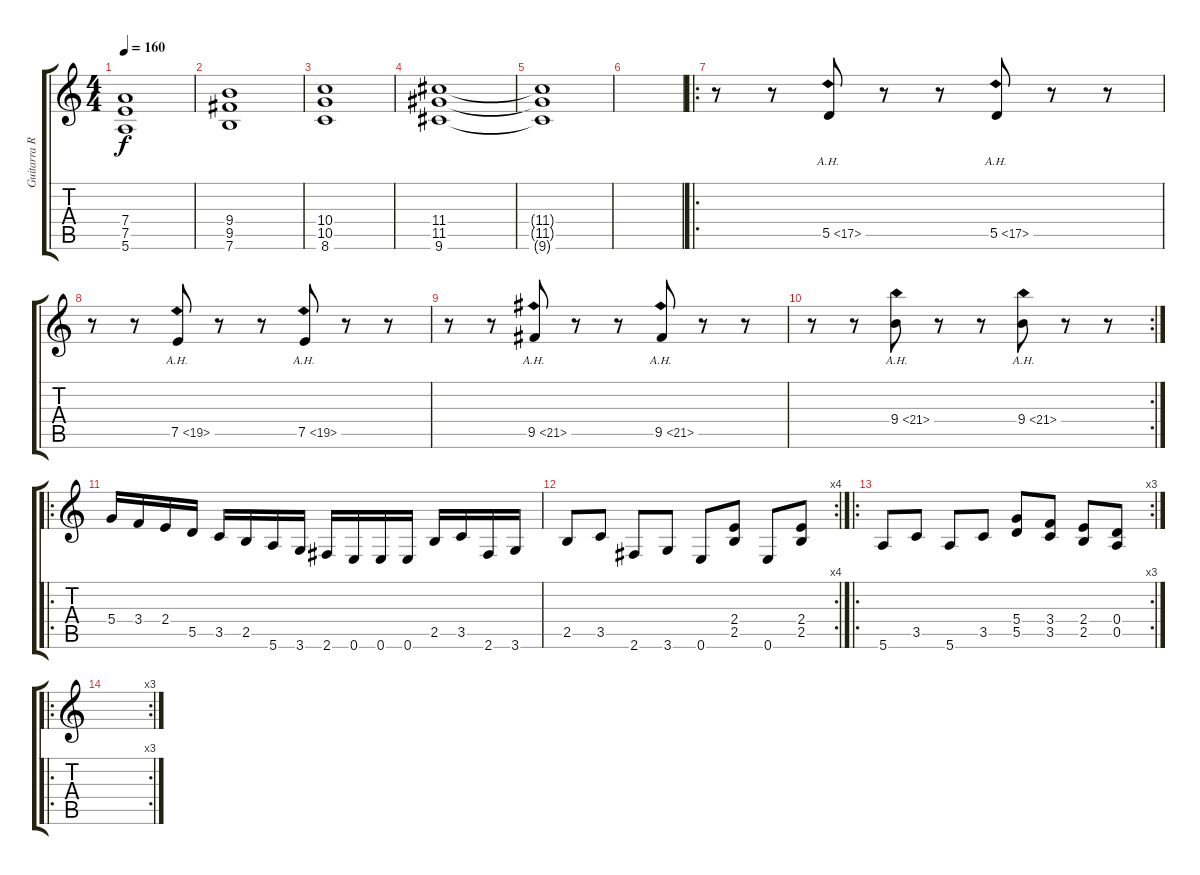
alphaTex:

\track ("Guitarra Ritmica" "Guitarra R") {instrument distortionguitar}
\staff {score tabs}
\tuning (E4 B3 G3 D3 A2 E2) {hide}
\ts (4 4)
\tempo 160
\clef g2
\ks c
(7.4 7.5 5.6).1{dy f instrument distortionguitar} |
(9.4 9.5 7.6).1 |
(10.4 10.5 8.6).1 |
(11.4 11.5 9.6).1 |
(11.4{t} 11.5{t} 9.6{t}).1 |
|
\ro
r.8 r.8 5.5{ah 12}.8 r.8 r.8 5.5{ah 12}.8 r.8 r.8 |
r.8 r.8 7.5{ah 12}.8 r.8 r.8 7.5{ah 12}.8 r.8 r.8 |
r.8 r.8 9.5{ah 12}.8 r.8 r.8 9.5{ah 12}.8 r.8 r.8 |
\rc 2
r.8 r.8 9.4{ah 12}.8 r.8 r.8 9.4{ah 12}.8 r.8 r.8 |
\ro
5.4.16 3.4.16 2.4.16 5.5.16 3.5.16 2.5.16 5.6.16 3.6.16 2.6.16 0.6.16 0.6.16 0.6.16 2.5.16 3.5.16 2.6.16 3.6.16 |
\rc 4
2.5.8 3.5.8 2.6.8 3.6.8 0.6.8 (2.4 2.5).8 0.6.8 (2.4 2.5).8 |
\ro
\rc 3
5.6.8 3.5.8 5.6.8 3.5.8 (5.4 5.5).8 (3.4 3.5).8 (2.4 2.5).8 (0.4 0.5).8 |
\ro
\rc 3
